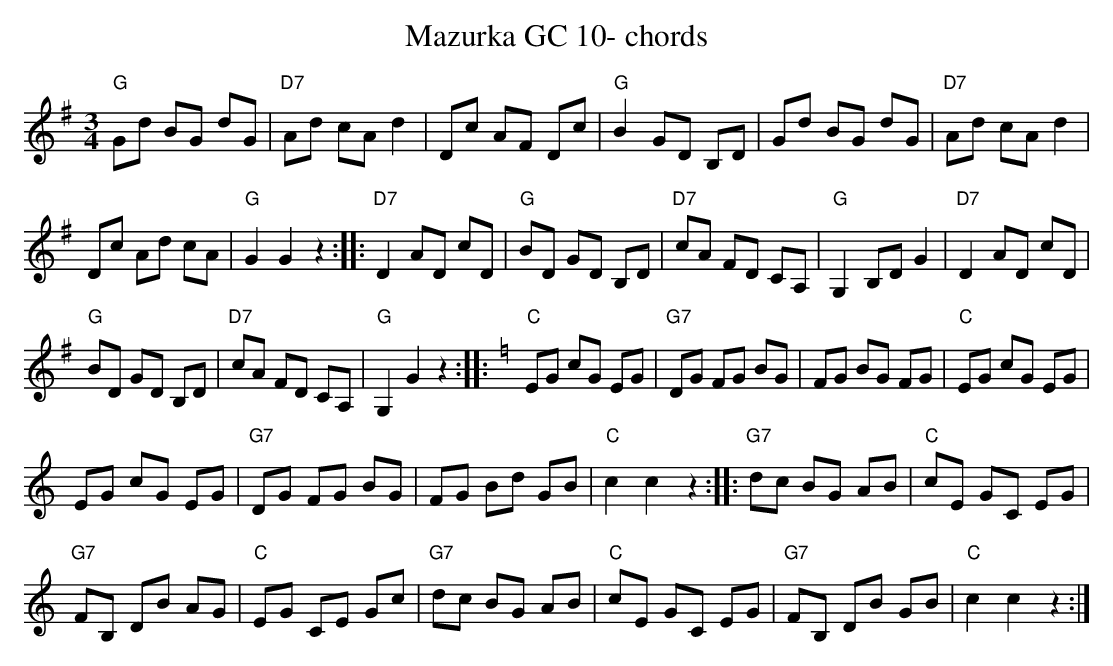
X:1
T:Mazurka GC 10- chords
M:3/4
L:1/8
K:Gmaj%%MIDI gchordon
"G"Gd BG dG | "D7"Ad cAd2 | Dc AF Dc | "G"B2GD B,D | Gd BG dG | "D7"Ad cAd2 |
Dc Ad cA | "G"G2G2z2 :: "D7"D2AD cD | "G"BD GD B,D | "D7"cA FD CA, | "G"G,2B,DG2 | "D7"D2AD cD |
"G"BD GD B,D | "D7"cA FD CA, | "G"G,2G2z2 :: [K:Cmaj] "C"EG cG EG | "G7"DG FG BG | FG BG FG | "C"EG cG EG |
EG cG EG | "G7"DG FG BG | FG Bd GB | "C"c2c2z2 :: "G7"dc BG AB | "C"cE GC EG |
"G7"FB, DB AG | "C"EG CE Gc | "G7"dc BG AB | "C"cE GC EG | "G7"FB, DB GB | "C"c2c2z2 :|
